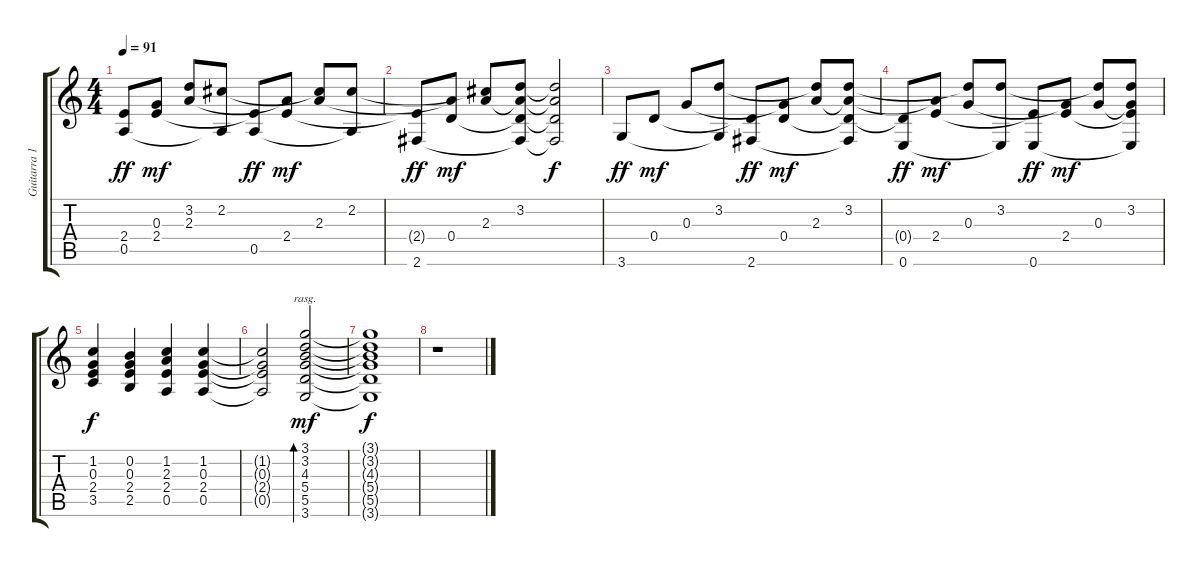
\track ("Guitarra 1" "Guitarra 1") {instrument acousticguitarnylon}
\staff {score tabs}
\tuning (E4 B3 G3 D3 A2 E2) {hide}
\ts (4 4)
\tempo 91
\clef g2
\ks c
(2.4{t} 0.5).8{dy ff} (0.3{t} 2.4).8{dy mf} (3.2{t} 2.3).8 (2.2 0.5{t}).8 (2.4{t} 0.5).8{dy ff} (2.3{t} 2.4).8{dy mf} (2.2{t} 2.3).8 (2.2 0.5{t}).8 |
(2.4{t} 2.6).8{dy ff} (2.3{t} 0.4).8{dy mf} (2.2{t} 2.3).8 (3.2 2.3{t} 0.4{t} 2.6{t}).8 (3.2{t} 2.3{t} 0.4{t} 2.6{t}).2{dy f} |
3.6.8{dy ff} 0.4.8{dy mf} 0.3.8 (3.2 3.6{t}).8 (0.4{t} 2.6).8{dy ff} (0.3{t} 0.4).8{dy mf} (3.2{t} 2.3).8 (3.2 2.3{t} 0.4{t} 2.6{t}).8 |
(0.4{t} 0.6).8{dy ff} (2.3{t} 2.4).8{dy mf} (3.2{t} 0.3).8 (3.2 0.6{t}).8 (2.4{t} 0.6).8{dy ff} (0.3{t} 2.4).8{dy mf} (3.2{t} 0.3).8 (3.2 0.3{t} 2.4{t} 0.6{t}).8 |
(1.2 0.3 2.4 3.5).4{dy f} (0.2 0.3 2.4 2.5).4 (1.2 2.3 2.4 0.5).4 (1.2 0.3 2.4 0.5).4 |
(1.2{t} 0.3{t} 2.4{t} 0.5{t}).2 (3.1 3.2 4.3 5.4 5.5 3.6).2{bd 240 rasg ii dy mf} |
(3.1{t} 3.2{t} 4.3{t} 5.4{t} 5.5{t} 3.6{t}).1{dy f} |
r.1
